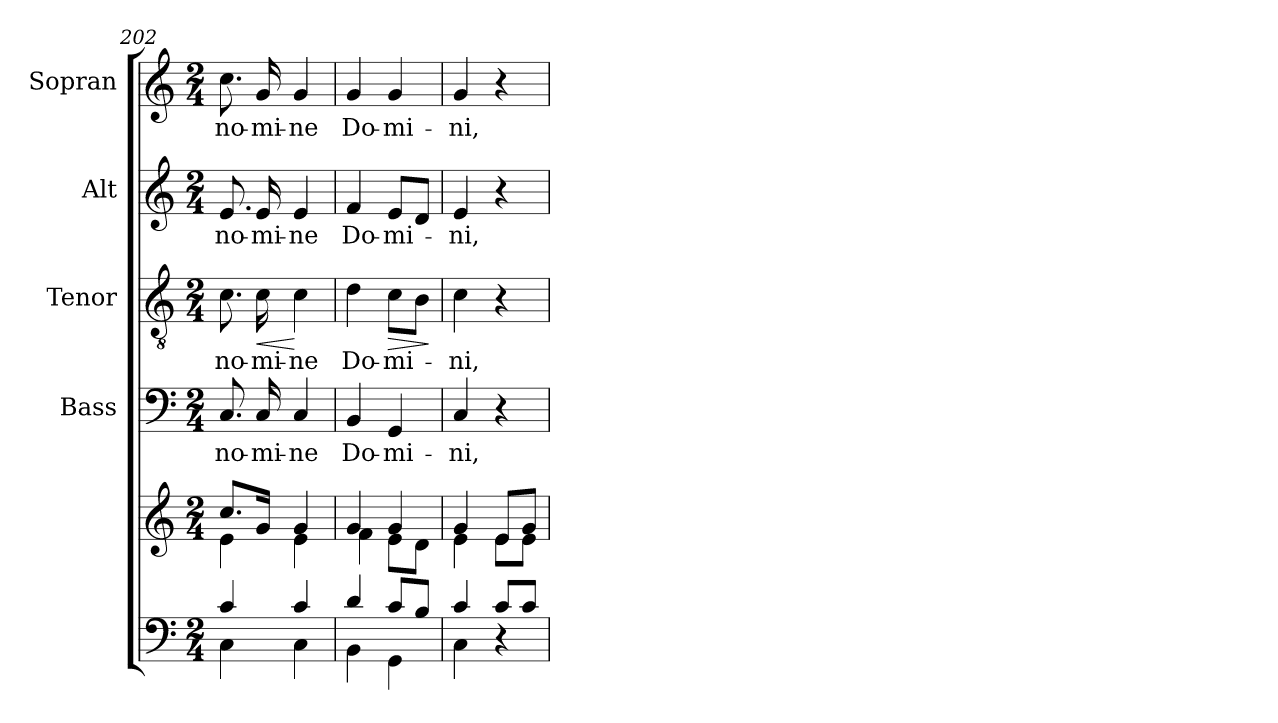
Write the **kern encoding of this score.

**kern	**kern	**kern	**text	**kern	**text	**dynam	**kern	**text	**kern	**text
*part5	*part5	*part4	*part4	*part3	*part3	*part3	*part2	*part2	*part1	*part1
*staff6	*staff5	*staff4	*staff4	*staff3	*staff3	*staff3	*staff2	*staff2	*staff1	*staff1
*	*	*I"Bass	*	*I"Tenor	*	*	*I"Alt	*	*I"Sopran	*
*	*	*I'B.	*	*I'T.	*	*	*I'A.	*	*I'S.	*
*clefF4	*clefG2	*clefF4	*	*clefGv2	*	*	*clefG2	*	*clefG2	*
*k[]	*k[]	*k[]	*	*k[]	*	*	*k[]	*	*k[]	*
*C:	*C:	*C:	*	*C:	*	*	*C:	*	*C:	*
*M2/4	*M2/4	*M2/4	*	*M2/4	*	*	*M2/4	*	*M2/4	*
=202	=202	=202	=202	=202	=202	=202	=202	=202	=202	=202
*^	*^	*	*	*	*	*	*	*	*	*
!	!	!	!	!	!LO:LY:b	!	!LO:LY:b	!	!	!LO:LY:b	!	!LO:LY:b
4c/	4C\	8.cc/L	4e\	8.C/	no-	8.c\	no-	.	8.e/	no-	8.cc\	no-
!	!	!	!	!	!LO:LY:b	!	!LO:LY:b	!LO:HP:b	!	!LO:LY:b	!	!LO:LY:b
.	.	16g/Jk	.	16C/	-mi-	16c\	-mi-	<	16e/	-mi-	16g/	-mi-
!	!	!	!	!	!LO:LY:b	!	!LO:LY:b	!	!	!LO:LY:b	!	!LO:LY:b
4c/	4C\	4g/	4e\	4C/	-ne	4c\	-ne	[	4e/	-ne	4g/	-ne
=203	=203	=203	=203	=203	=203	=203	=203	=203	=203	=203	=203	=203
!	!	!	!	!	!LO:LY:b	!	!LO:LY:b	!	!	!LO:LY:b	!	!LO:LY:b
4d/	4BB\	4g/	4f\	4BB/	Do-	4d\	Do-	.	4f/	Do-	4g/	Do-
!	!	!	!	!	!LO:LY:b	!	!LO:LY:b	!LO:HP:b	!	!LO:LY:b	!	!LO:LY:b
8c/L	4GG\	4g/	8e\L	4GG/	-mi-	8c\L	-mi-	>	8e/L	-mi-	4g/	-mi-
8B/J	.	.	8d\J	.	.	8B\J	.	.	8d/J	.	.	.
*v	*v	*	*	*	*	*	*	*	*	*	*	*
*	*v	*v	*	*	*	*	*	*	*	*	*
.	.	.	.	.	.	]	.	.	.	.
=204	=204	=204	=204	=204	=204	=204	=204	=204	=204	=204
*^	*^	*	*	*	*	*	*	*	*	*
!	!	!	!	!	!LO:LY:b	!	!LO:LY:b	!	!	!LO:LY:b	!	!LO:LY:b
4c/	4C\	4g/	4e\	4C/	-ni,	4c\	-ni,	.	4e/	-ni,	4g/	-ni,
8c/L	4rC	8e/L	8e\L	4r	.	4r	.	.	4r	.	4r	.
8c/J	.	8g/J	8e\J	.	.	.	.	.	.	.	.	.
*v	*v	*	*	*	*	*	*	*	*	*	*	*
*	*v	*v	*	*	*	*	*	*	*	*	*
=	=	=	=	=	=	=	=	=	=	=
*-	*-	*-	*-	*-	*-	*-	*-	*-	*-	*-
